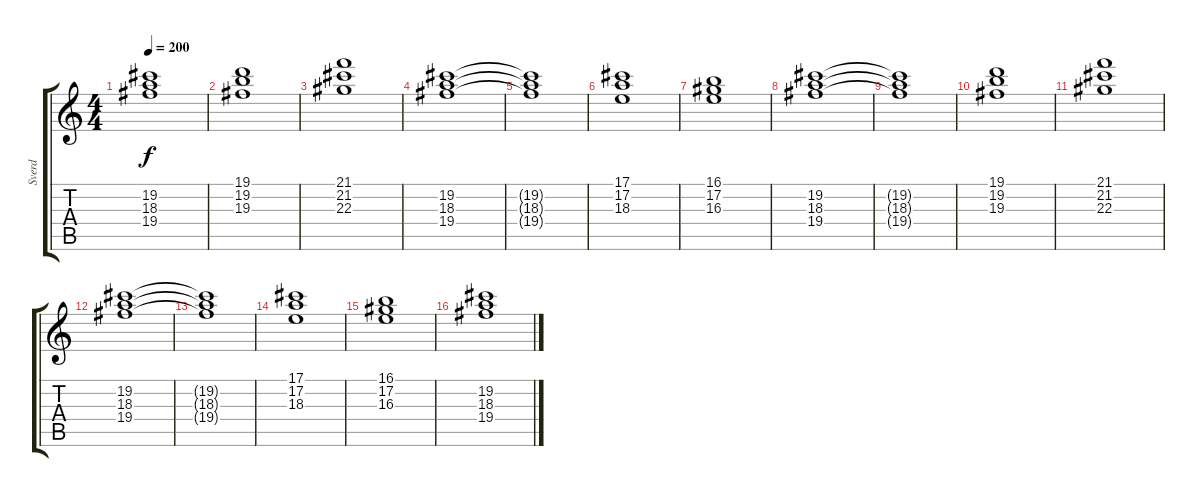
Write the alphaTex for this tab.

\track ("Sverd" "Sverd") {instrument stringensemble1}
\staff {score tabs}
\tuning (E4 B3 G4 D4 A3 E3) {hide}
\ts (4 4)
\tempo 200
\clef g2
\ks c
(19.2{t} 18.3{t} 19.4{t}).1{dy f} |
(19.1 19.2 19.3).1 |
(21.1 21.2 22.3).1 |
(19.2 18.3 19.4).1 |
(19.2{t} 18.3{t} 19.4{t}).1 |
(17.1 17.2 18.3).1 |
(16.1 17.2 16.3).1 |
(19.2 18.3 19.4).1 |
(19.2{t} 18.3{t} 19.4{t}).1 |
(19.1 19.2 19.3).1 |
(21.1 21.2 22.3).1 |
(19.2 18.3 19.4).1 |
(19.2{t} 18.3{t} 19.4{t}).1 |
(17.1 17.2 18.3).1 |
(16.1 17.2 16.3).1 |
(19.2 18.3 19.4).1
